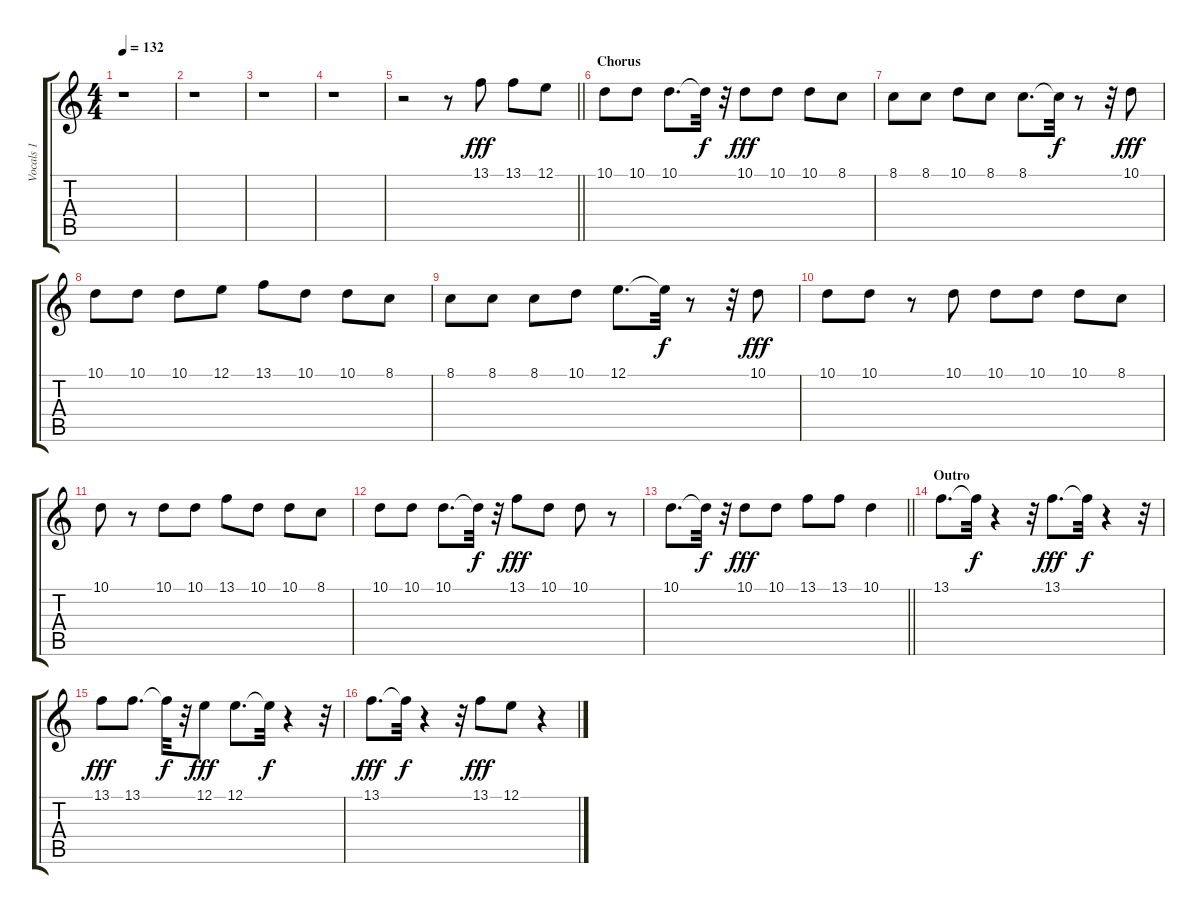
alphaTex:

\track ("Vocals 1" "Vocals 1") {instrument trumpet}
\staff {score tabs}
\tuning (E4 B3 G3 D3 A2 E2) {hide}
\ts (4 4)
\tempo 132
\clef g2
\ks c
r.1{dy f} |
r.1 |
r.1 |
r.1 |
\barLineRight lightlight
r.2 r.8 13.1.8{dy fff} 13.1.8 12.1.8 |
\section ("" "Chorus")
10.1.8 10.1.8 10.1.8{d} 10.1{t}.32{dy f} r.32 10.1.8{dy fff} 10.1.8 10.1.8 8.1.8 |
8.1.8 8.1.8 10.1.8 8.1.8 8.1.8{d} 8.1{t}.32{dy f} r.8 r.32 10.1.8{dy fff} |
10.1.8 10.1.8 10.1.8 12.1.8 13.1.8 10.1.8 10.1.8 8.1.8 |
8.1.8 8.1.8 8.1.8 10.1.8 12.1.8{d} 12.1{t}.32{dy f} r.8 r.32 10.1.8{dy fff} |
10.1.8 10.1.8 r.8 10.1.8 10.1.8 10.1.8 10.1.8 8.1.8 |
10.1.8 r.8 10.1.8 10.1.8 13.1.8 10.1.8 10.1.8 8.1.8 |
10.1.8 10.1.8 10.1.8{d} 10.1{t}.32{dy f} r.32 13.1.8{dy fff} 10.1.8 10.1.8 r.8 |
\barLineRight lightlight
10.1.8{d} 10.1{t}.32{dy f} r.32 10.1.8{dy fff} 10.1.8 13.1.8 13.1.8 10.1.4 |
\section ("" "Outro")
13.1.8{d} 13.1{t}.32{dy f} r.4 r.32 13.1.8{d dy fff} 13.1{t}.32{dy f} r.4 r.32 |
13.1.8{dy fff} 13.1.8{d} 13.1{t}.32{dy f} r.32 12.1.8{dy fff} 12.1.8{d} 12.1{t}.32{dy f} r.4 r.32 |
13.1.8{d dy fff} 13.1{t}.32{dy f} r.4 r.32 13.1.8{dy fff} 12.1.8 r.4
